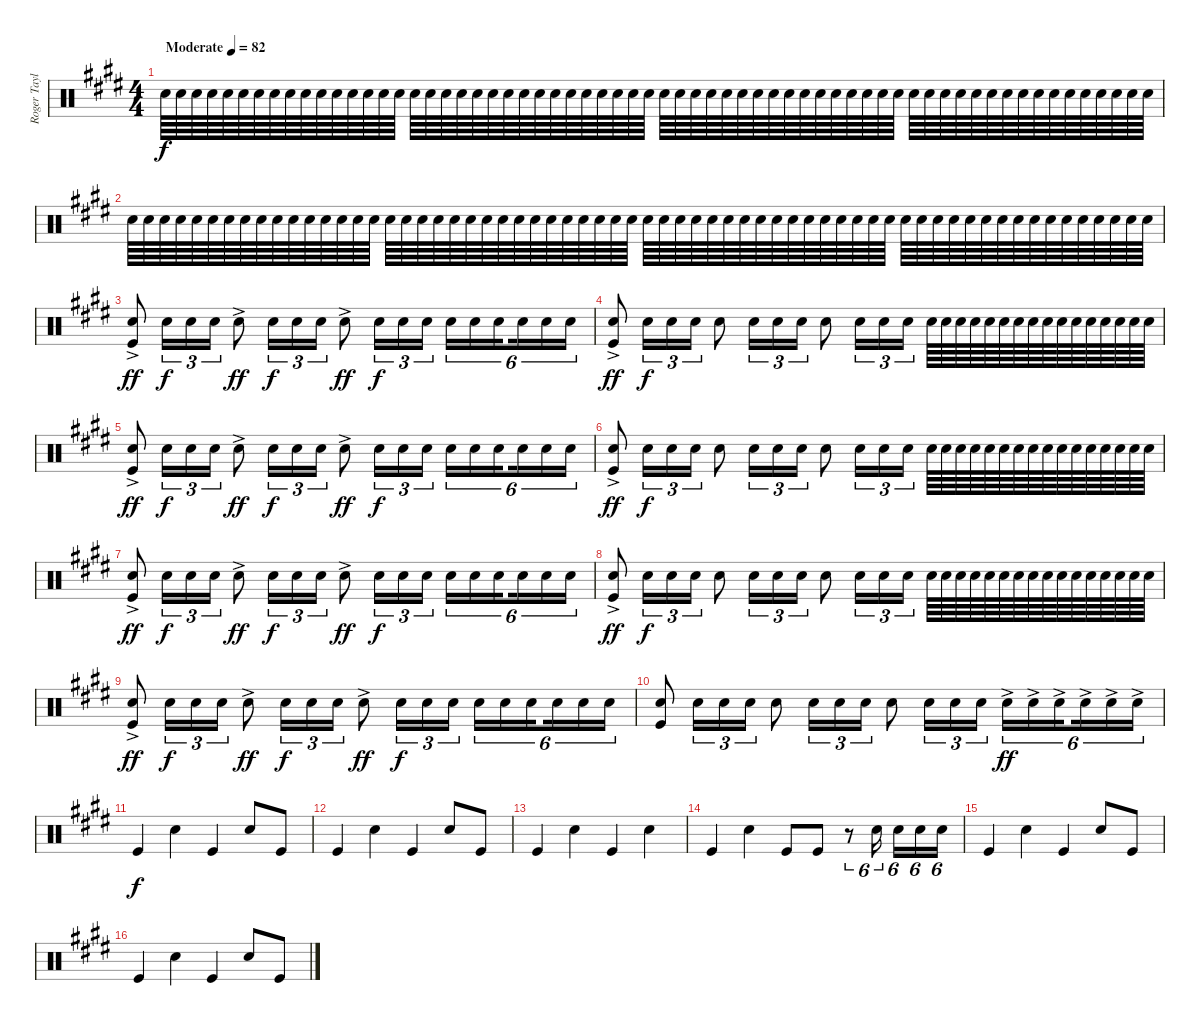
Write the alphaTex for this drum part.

\track ("Roger Taylor" "Roger Tayl") {instrument percussion}
\staff {score}
\articulation defaults
\ts (4 4)
\tempo (82 "Moderate")
\clef neutral
\ks e "Snare (hit) 2".64{dy f} "Snare (hit) 2".64 "Snare (hit) 2".64 "Snare (hit) 2".64 "Snare (hit) 2".64 "Snare (hit) 2".64 "Snare (hit) 2".64 "Snare (hit) 2".64 "Snare (hit) 2".64 "Snare (hit) 2".64 "Snare (hit) 2".64 "Snare (hit) 2".64 "Snare (hit) 2".64 "Snare (hit) 2".64 "Snare (hit) 2".64 "Snare (hit) 2".64 "Snare (hit) 2".64 "Snare (hit) 2".64 "Snare (hit) 2".64 "Snare (hit) 2".64 "Snare (hit) 2".64 "Snare (hit) 2".64 "Snare (hit) 2".64 "Snare (hit) 2".64 "Snare (hit) 2".64 "Snare (hit) 2".64 "Snare (hit) 2".64 "Snare (hit) 2".64 "Snare (hit) 2".64 "Snare (hit) 2".64 "Snare (hit) 2".64 "Snare (hit) 2".64 "Snare (hit) 2".64 "Snare (hit) 2".64 "Snare (hit) 2".64 "Snare (hit) 2".64 "Snare (hit) 2".64 "Snare (hit) 2".64 "Snare (hit) 2".64 "Snare (hit) 2".64 "Snare (hit) 2".64 "Snare (hit) 2".64 "Snare (hit) 2".64 "Snare (hit) 2".64 "Snare (hit) 2".64 "Snare (hit) 2".64 "Snare (hit) 2".64 "Snare (hit) 2".64 "Snare (hit) 2".64 "Snare (hit) 2".64 "Snare (hit) 2".64 "Snare (hit) 2".64 "Snare (hit) 2".64 "Snare (hit) 2".64 "Snare (hit) 2".64 "Snare (hit) 2".64 "Snare (hit) 2".64 "Snare (hit) 2".64 "Snare (hit) 2".64 "Snare (hit) 2".64 "Snare (hit) 2".64 "Snare (hit) 2".64 "Snare (hit) 2".64 "Snare (hit) 2".64
|
"Snare (hit) 2".64 "Snare (hit) 2".64 "Snare (hit) 2".64 "Snare (hit) 2".64 "Snare (hit) 2".64 "Snare (hit) 2".64 "Snare (hit) 2".64 "Snare (hit) 2".64 "Snare (hit) 2".64 "Snare (hit) 2".64 "Snare (hit) 2".64 "Snare (hit) 2".64 "Snare (hit) 2".64 "Snare (hit) 2".64 "Snare (hit) 2".64 "Snare (hit) 2".64 "Snare (hit) 2".64 "Snare (hit) 2".64 "Snare (hit) 2".64 "Snare (hit) 2".64 "Snare (hit) 2".64 "Snare (hit) 2".64 "Snare (hit) 2".64 "Snare (hit) 2".64 "Snare (hit) 2".64 "Snare (hit) 2".64 "Snare (hit) 2".64 "Snare (hit) 2".64 "Snare (hit) 2".64 "Snare (hit) 2".64 "Snare (hit) 2".64 "Snare (hit) 2".64 "Snare (hit) 2".64 "Snare (hit) 2".64 "Snare (hit) 2".64 "Snare (hit) 2".64 "Snare (hit) 2".64 "Snare (hit) 2".64 "Snare (hit) 2".64 "Snare (hit) 2".64 "Snare (hit) 2".64 "Snare (hit) 2".64 "Snare (hit) 2".64 "Snare (hit) 2".64 "Snare (hit) 2".64 "Snare (hit) 2".64 "Snare (hit) 2".64 "Snare (hit) 2".64 "Snare (hit) 2".64 "Snare (hit) 2".64 "Snare (hit) 2".64 "Snare (hit) 2".64 "Snare (hit) 2".64 "Snare (hit) 2".64 "Snare (hit) 2".64 "Snare (hit) 2".64 "Snare (hit) 2".64 "Snare (hit) 2".64 "Snare (hit) 2".64 "Snare (hit) 2".64 "Snare (hit) 2".64 "Snare (hit) 2".64 "Snare (hit) 2".64 "Snare (hit) 2".64 |
("Snare (hit) 2" "Kick (hit)"{ac}).8{dy ff} "Snare (hit) 2".16{tu (3 2) dy f} "Snare (hit) 2".16{tu (3 2)} "Snare (hit) 2".16{tu (3 2)} "Snare (hit) 2"{ac}.8{dy ff} "Snare (hit) 2".16{tu (3 2) dy f} "Snare (hit) 2".16{tu (3 2)} "Snare (hit) 2".16{tu (3 2)} "Snare (hit) 2"{ac}.8{dy ff} "Snare (hit) 2".16{tu (3 2) dy f} "Snare (hit) 2".16{tu (3 2)} "Snare (hit) 2".16{tu (3 2)} "Snare (hit) 2".16{tu (6 4)} "Snare (hit) 2".16{tu (6 4)} "Snare (hit) 2".16{tu (6 4) beam splitsecondary} "Snare (hit) 2".16{tu (6 4)} "Snare (hit) 2".16{tu (6 4)} "Snare (hit) 2".16{tu (6 4)} |
("Snare (hit) 2" "Kick (hit)"{ac}).8{dy ff} "Snare (hit) 2".16{tu (3 2) dy f} "Snare (hit) 2".16{tu (3 2)} "Snare (hit) 2".16{tu (3 2)} "Snare (hit) 2".8 "Snare (hit) 2".16{tu (3 2)} "Snare (hit) 2".16{tu (3 2)} "Snare (hit) 2".16{tu (3 2)} "Snare (hit) 2".8 "Snare (hit) 2".16{tu (3 2)} "Snare (hit) 2".16{tu (3 2)} "Snare (hit) 2".16{tu (3 2)} "Snare (hit) 2".64 "Snare (hit) 2".64 "Snare (hit) 2".64 "Snare (hit) 2".64 "Snare (hit) 2".64 "Snare (hit) 2".64 "Snare (hit) 2".64 "Snare (hit) 2".64 "Snare (hit) 2".64 "Snare (hit) 2".64 "Snare (hit) 2".64 "Snare (hit) 2".64 "Snare (hit) 2".64 "Snare (hit) 2".64 "Snare (hit) 2".64 "Snare (hit) 2".64 |
("Snare (hit) 2" "Kick (hit)"{ac}).8{dy ff} "Snare (hit) 2".16{tu (3 2) dy f} "Snare (hit) 2".16{tu (3 2)} "Snare (hit) 2".16{tu (3 2)} "Snare (hit) 2"{ac}.8{dy ff} "Snare (hit) 2".16{tu (3 2) dy f} "Snare (hit) 2".16{tu (3 2)} "Snare (hit) 2".16{tu (3 2)} "Snare (hit) 2"{ac}.8{dy ff} "Snare (hit) 2".16{tu (3 2) dy f} "Snare (hit) 2".16{tu (3 2)} "Snare (hit) 2".16{tu (3 2)} "Snare (hit) 2".16{tu (6 4)} "Snare (hit) 2".16{tu (6 4)} "Snare (hit) 2".16{tu (6 4) beam splitsecondary} "Snare (hit) 2".16{tu (6 4)} "Snare (hit) 2".16{tu (6 4)} "Snare (hit) 2".16{tu (6 4)} |
("Snare (hit) 2" "Kick (hit)"{ac}).8{dy ff} "Snare (hit) 2".16{tu (3 2) dy f} "Snare (hit) 2".16{tu (3 2)} "Snare (hit) 2".16{tu (3 2)} "Snare (hit) 2".8 "Snare (hit) 2".16{tu (3 2)} "Snare (hit) 2".16{tu (3 2)} "Snare (hit) 2".16{tu (3 2)} "Snare (hit) 2".8 "Snare (hit) 2".16{tu (3 2)} "Snare (hit) 2".16{tu (3 2)} "Snare (hit) 2".16{tu (3 2)} "Snare (hit) 2".64 "Snare (hit) 2".64 "Snare (hit) 2".64 "Snare (hit) 2".64 "Snare (hit) 2".64 "Snare (hit) 2".64 "Snare (hit) 2".64 "Snare (hit) 2".64 "Snare (hit) 2".64 "Snare (hit) 2".64 "Snare (hit) 2".64 "Snare (hit) 2".64 "Snare (hit) 2".64 "Snare (hit) 2".64 "Snare (hit) 2".64 "Snare (hit) 2".64 |
("Snare (hit) 2" "Kick (hit)"{ac}).8{dy ff} "Snare (hit) 2".16{tu (3 2) dy f} "Snare (hit) 2".16{tu (3 2)} "Snare (hit) 2".16{tu (3 2)} "Snare (hit) 2"{ac}.8{dy ff} "Snare (hit) 2".16{tu (3 2) dy f} "Snare (hit) 2".16{tu (3 2)} "Snare (hit) 2".16{tu (3 2)} "Snare (hit) 2"{ac}.8{dy ff} "Snare (hit) 2".16{tu (3 2) dy f} "Snare (hit) 2".16{tu (3 2)} "Snare (hit) 2".16{tu (3 2)} "Snare (hit) 2".16{tu (6 4)} "Snare (hit) 2".16{tu (6 4)} "Snare (hit) 2".16{tu (6 4) beam splitsecondary} "Snare (hit) 2".16{tu (6 4)} "Snare (hit) 2".16{tu (6 4)} "Snare (hit) 2".16{tu (6 4)} |
("Snare (hit) 2" "Kick (hit)"{ac}).8{dy ff} "Snare (hit) 2".16{tu (3 2) dy f} "Snare (hit) 2".16{tu (3 2)} "Snare (hit) 2".16{tu (3 2)} "Snare (hit) 2".8 "Snare (hit) 2".16{tu (3 2)} "Snare (hit) 2".16{tu (3 2)} "Snare (hit) 2".16{tu (3 2)} "Snare (hit) 2".8 "Snare (hit) 2".16{tu (3 2)} "Snare (hit) 2".16{tu (3 2)} "Snare (hit) 2".16{tu (3 2)} "Snare (hit) 2".64 "Snare (hit) 2".64 "Snare (hit) 2".64 "Snare (hit) 2".64 "Snare (hit) 2".64 "Snare (hit) 2".64 "Snare (hit) 2".64 "Snare (hit) 2".64 "Snare (hit) 2".64 "Snare (hit) 2".64 "Snare (hit) 2".64 "Snare (hit) 2".64 "Snare (hit) 2".64 "Snare (hit) 2".64 "Snare (hit) 2".64 "Snare (hit) 2".64 |
("Snare (hit) 2" "Kick (hit)"{ac}).8{dy ff} "Snare (hit) 2".16{tu (3 2) dy f} "Snare (hit) 2".16{tu (3 2)} "Snare (hit) 2".16{tu (3 2)} "Snare (hit) 2"{ac}.8{dy ff} "Snare (hit) 2".16{tu (3 2) dy f} "Snare (hit) 2".16{tu (3 2)} "Snare (hit) 2".16{tu (3 2)} "Snare (hit) 2"{ac}.8{dy ff} "Snare (hit) 2".16{tu (3 2) dy f} "Snare (hit) 2".16{tu (3 2)} "Snare (hit) 2".16{tu (3 2)} "Snare (hit) 2".16{tu (6 4)} "Snare (hit) 2".16{tu (6 4)} "Snare (hit) 2".16{tu (6 4) beam splitsecondary} "Snare (hit) 2".16{tu (6 4)} "Snare (hit) 2".16{tu (6 4)} "Snare (hit) 2".16{tu (6 4)} |
("Snare (hit) 2" "Kick (hit)").8 "Snare (hit) 2".16{tu (3 2)} "Snare (hit) 2".16{tu (3 2)} "Snare (hit) 2".16{tu (3 2)} "Snare (hit) 2".8 "Snare (hit) 2".16{tu (3 2)} "Snare (hit) 2".16{tu (3 2)} "Snare (hit) 2".16{tu (3 2)} "Snare (hit) 2".8 "Snare (hit) 2".16{tu (3 2)} "Snare (hit) 2".16{tu (3 2)} "Snare (hit) 2".16{tu (3 2)} "Snare (hit) 2"{ac}.16{tu (6 4) dy ff} "Snare (hit) 2"{ac}.16{tu (6 4)} "Snare (hit) 2"{ac}.16{tu (6 4) beam splitsecondary} "Snare (hit) 2"{ac}.16{tu (6 4)} "Snare (hit) 2"{ac}.16{tu (6 4)} "Snare (hit) 2"{ac}.16{tu (6 4)} |
"Kick (hit)".4{dy f} "Snare (hit) 2".4 "Kick (hit)".4 "Snare (hit) 2".8 "Kick (hit)".8 |
"Kick (hit)".4 "Snare (hit) 2".4 "Kick (hit)".4 "Snare (hit) 2".8 "Kick (hit)".8 |
"Kick (hit)".4 "Snare (hit) 2".4 "Kick (hit)".4 "Snare (hit) 2".4 |
"Kick (hit)".4 "Snare (hit) 2".4 "Kick (hit)".8 "Kick (hit)".8 r.8{tu (6 4)} "Snare (hit) 2".16{tu (6 4) beam splitsecondary} "Snare (hit) 2".16{tu (6 4)} "Snare (hit) 2".16{tu (6 4)} "Snare (hit) 2".16{tu (6 4)} |
"Kick (hit)".4 "Snare (hit) 2".4 "Kick (hit)".4 "Snare (hit) 2".8 "Kick (hit)".8 |
"Kick (hit)".4 "Snare (hit) 2".4 "Kick (hit)".4 "Snare (hit) 2".8 "Kick (hit)".8
